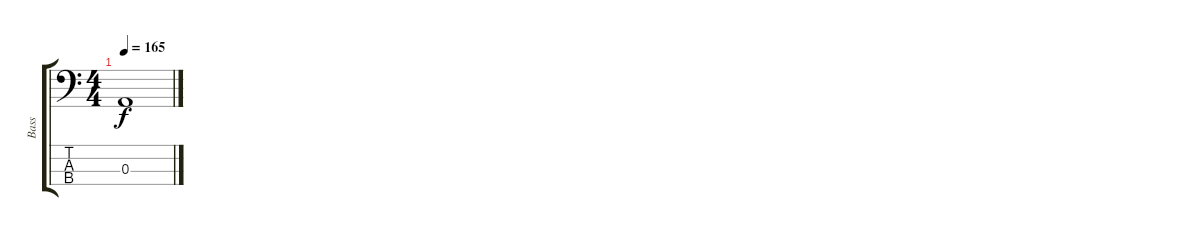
\track ("Bass" "Bass") {instrument electricbassfinger}
\staff {score tabs}
\tuning (G2 D2 A1 E1) {hide}
\ts (4 4)
\tempo 165
\clef f4
\ks c
0.3{t}.1{dy f}
